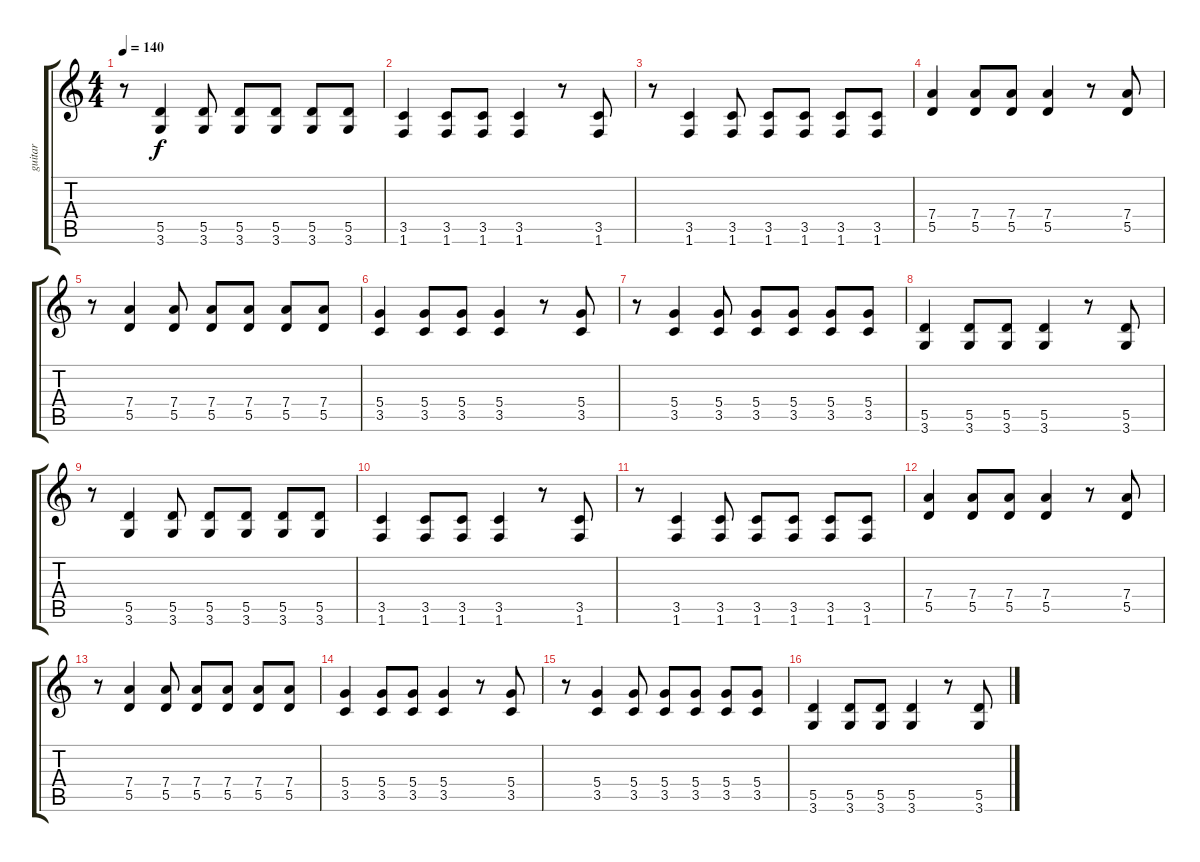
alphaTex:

\track ("guitar" "guitar") {instrument overdrivenguitar}
\staff {score tabs}
\tuning (E4 B3 G3 D3 A2 E2) {hide}
\ts (4 4)
\tempo 140
\clef g2
\ks c
r.8{dy f} (5.5 3.6).4 (5.5 3.6).8 (5.5 3.6).8 (5.5 3.6).8 (5.5 3.6).8 (5.5 3.6).8 |
(3.5 1.6).4 (3.5 1.6).8 (3.5 1.6).8 (3.5 1.6).4 r.8 (3.5 1.6).8 |
r.8 (3.5 1.6).4 (3.5 1.6).8 (3.5 1.6).8 (3.5 1.6).8 (3.5 1.6).8 (3.5 1.6).8 |
(7.4 5.5).4 (7.4 5.5).8 (7.4 5.5).8 (7.4 5.5).4 r.8 (7.4 5.5).8 |
r.8 (7.4 5.5).4 (7.4 5.5).8 (7.4 5.5).8 (7.4 5.5).8 (7.4 5.5).8 (7.4 5.5).8 |
(5.4 3.5).4 (5.4 3.5).8 (5.4 3.5).8 (5.4 3.5).4 r.8 (5.4 3.5).8 |
r.8 (5.4 3.5).4 (5.4 3.5).8 (5.4 3.5).8 (5.4 3.5).8 (5.4 3.5).8 (5.4 3.5).8 |
(5.5 3.6).4 (5.5 3.6).8 (5.5 3.6).8 (5.5 3.6).4 r.8 (5.5 3.6).8 |
r.8 (5.5 3.6).4 (5.5 3.6).8 (5.5 3.6).8 (5.5 3.6).8 (5.5 3.6).8 (5.5 3.6).8 |
(3.5 1.6).4 (3.5 1.6).8 (3.5 1.6).8 (3.5 1.6).4 r.8 (3.5 1.6).8 |
r.8 (3.5 1.6).4 (3.5 1.6).8 (3.5 1.6).8 (3.5 1.6).8 (3.5 1.6).8 (3.5 1.6).8 |
(7.4 5.5).4 (7.4 5.5).8 (7.4 5.5).8 (7.4 5.5).4 r.8 (7.4 5.5).8 |
r.8 (7.4 5.5).4 (7.4 5.5).8 (7.4 5.5).8 (7.4 5.5).8 (7.4 5.5).8 (7.4 5.5).8 |
(5.4 3.5).4 (5.4 3.5).8 (5.4 3.5).8 (5.4 3.5).4 r.8 (5.4 3.5).8 |
r.8 (5.4 3.5).4 (5.4 3.5).8 (5.4 3.5).8 (5.4 3.5).8 (5.4 3.5).8 (5.4 3.5).8 |
(5.5 3.6).4 (5.5 3.6).8 (5.5 3.6).8 (5.5 3.6).4 r.8 (5.5 3.6).8
